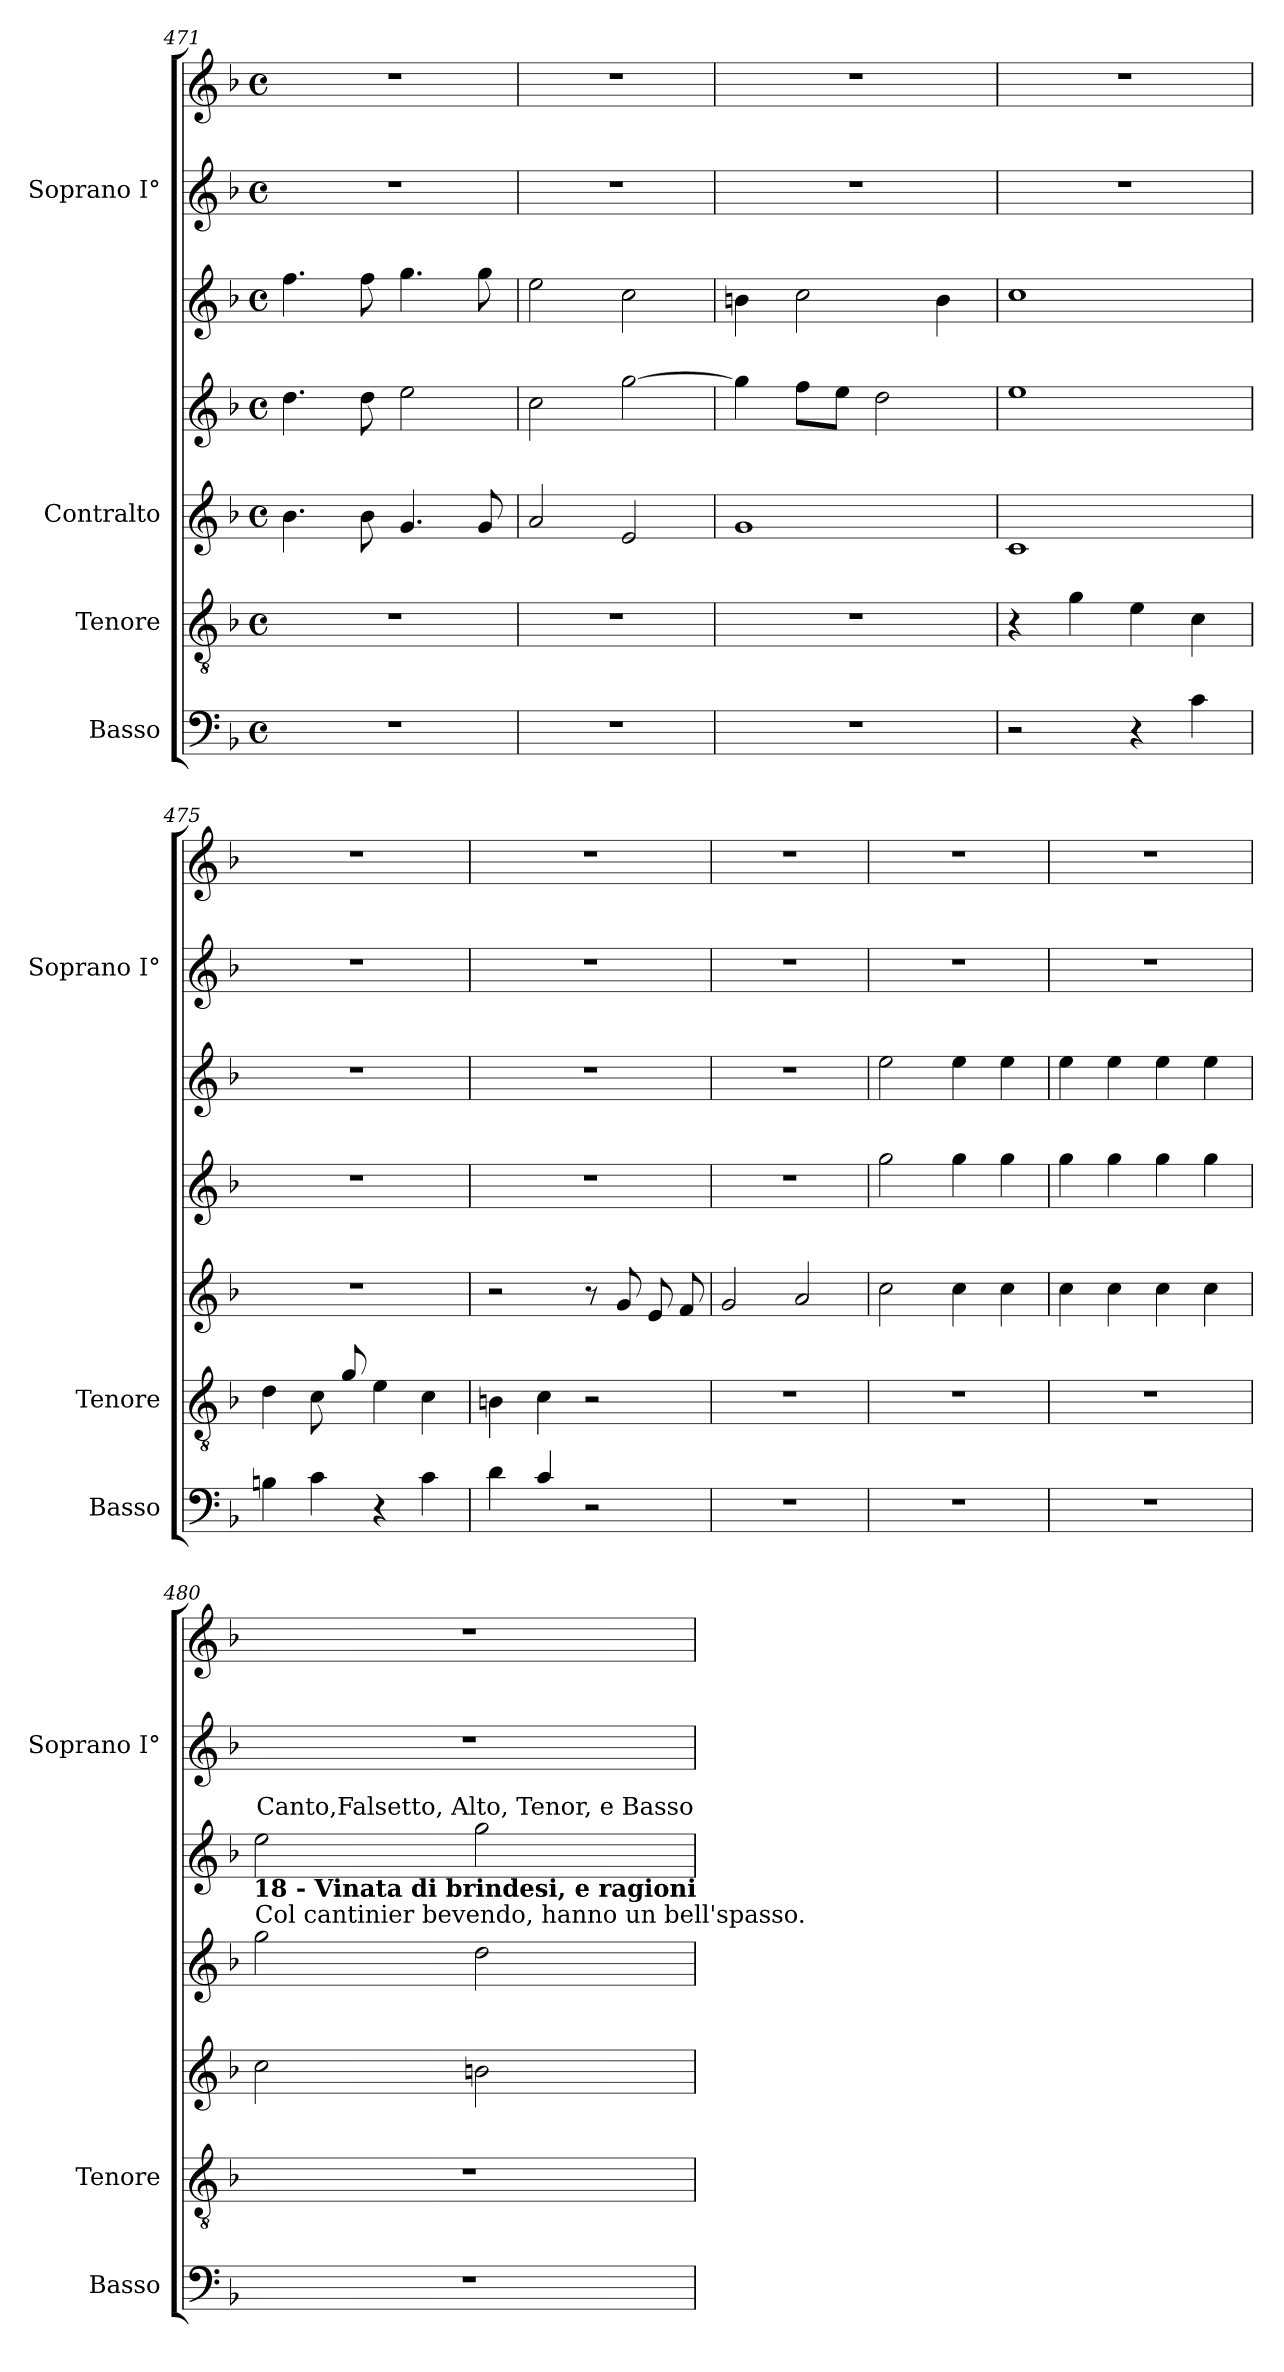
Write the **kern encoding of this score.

**kern	**kern	**kern	**kern	**kern	**kern	**kern
*part6	*part5	*part4	*part3	*part2	*part1	*part1
*staff7	*staff6	*staff5	*staff4	*staff3	*staff2	*staff1
*I"Basso	*I"Tenore	*I"Contralto	*	*	*I"Soprano I°	*
*I'Basso	*I'Tenore	*	*	*	*I'Soprano I°	*
*clefF4	*clefGv2	*clefG2	*clefG2	*clefG2	*clefG2	*clefG2
*k[b-]	*k[b-]	*k[b-]	*k[b-]	*k[b-]	*k[b-]	*k[b-]
*F:	*F:	*F:	*F:	*F:	*F:	*F:
*M4/4	*M4/4	*M4/4	*M4/4	*M4/4	*M4/4	*M4/4
*met(c)	*met(c)	*met(c)	*met(c)	*met(c)	*met(c)	*met(c)
=471	=471	=471	=471	=471	=471	=471
1r	1r	4.b-\	4.dd\	4.ff\	1r	1r
.	.	8b-\	8dd\	8ff\	.	.
.	.	4.g/	2ee\	4.gg\	.	.
.	.	8g/	.	8gg\	.	.
=472	=472	=472	=472	=472	=472	=472
1r	1r	2a/	2cc\	2ee\	1r	1r
.	.	2e/	[>2gg\	2cc\	.	.
=473	=473	=473	=473	=473	=473	=473
1r	1r	1g	4gg\]	4bn\	1r	1r
.	.	.	8ff\L	2cc\	.	.
.	.	.	8ee\J	.	.	.
.	.	.	2dd\	.	.	.
.	.	.	.	4b\	.	.
!!LO:LB:g=z
=474	=474	=474	=474	=474	=474	=474
2r	4r	1c	1ee	1cc	1r	1r
.	4g\	.	.	.	.	.
4r	4e\	.	.	.	.	.
4c\	4c\	.	.	.	.	.
=475	=475	=475	=475	=475	=475	=475
4Bn\	4d\	1r	1r	1r	1r	1r
4c\	8c\	.	.	.	.	.
.	8g/	.	.	.	.	.
4r	4e\	.	.	.	.	.
4c\	4c\	.	.	.	.	.
=476	=476	=476	=476	=476	=476	=476
4d\	4Bn\	2r	1r	1r	1r	1r
4c/	4c\	.	.	.	.	.
2r	2r	8r	.	.	.	.
.	.	8g/	.	.	.	.
.	.	8e/	.	.	.	.
.	.	8f/	.	.	.	.
=477	=477	=477	=477	=477	=477	=477
1r	1r	2g/	1r	1r	1r	1r
.	.	2a/	.	.	.	.
=478	=478	=478	=478	=478	=478	=478
1r	1r	2cc\	2gg\	2ee\	1r	1r
.	.	4cc\	4gg\	4ee\	.	.
.	.	4cc\	4gg\	4ee\	.	.
=479	=479	=479	=479	=479	=479	=479
1r	1r	4cc\	4gg\	4ee\	1r	1r
.	.	4cc\	4gg\	4ee\	.	.
.	.	4cc\	4gg\	4ee\	.	.
.	.	4cc\	4gg\	4ee\	.	.
!!LO:PB:g=z
=480	=480	=480	=480	=480	=480	=480
!	!	!	!LO:TX:a:t=Col cantinier bevendo, hanno un bell'spasso.	!	!	!
1r	1r	2cc\	2gg\	2ee\	1r	1r
!	!	!	!	!LO:TX:b:B:cj:t=18 - Vinata di brindesi, e ragioni	!	!
!	!	!	!	!LO:TX:cj:t=Canto,Falsetto, Alto, Tenor, e Basso	!	!
.	.	2bn\	2dd\	2gg\	.	.
=	=	=	=	=	=	=
*-	*-	*-	*-	*-	*-	*-
